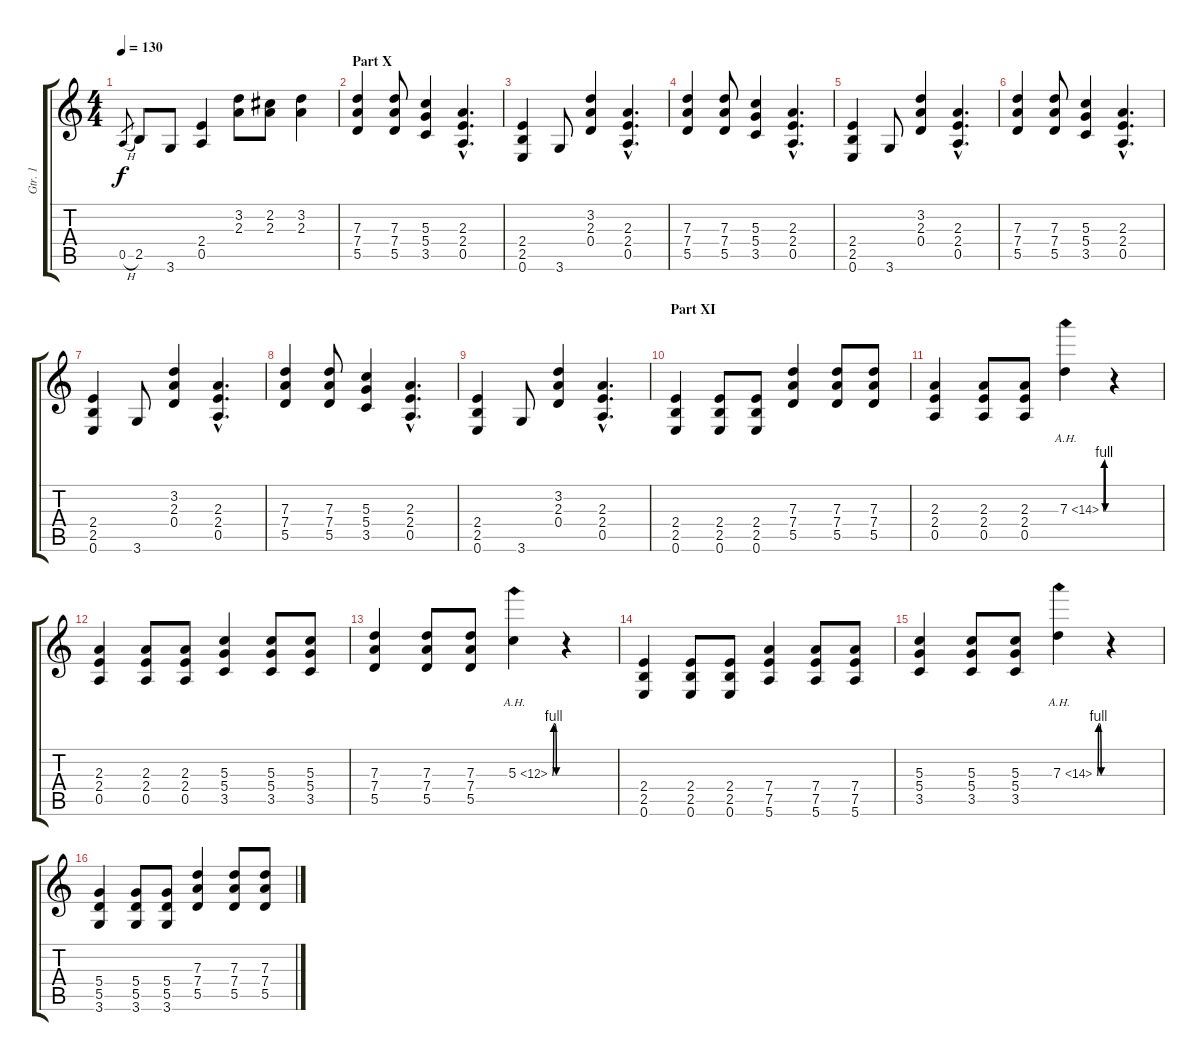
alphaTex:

\track ("Gtr. 1" "Gtr. 1") {instrument overdrivenguitar}
\staff {score tabs}
\tuning (E4 B3 G3 D3 A2 E2) {hide}
\ts (4 4)
\tempo 130
\clef g2
\ks c
0.5{h}.8{gr dy f} 2.5.8 3.6.8 (2.4 0.5).4 (3.2 2.3).8 (2.2 2.3).8 (3.2 2.3).4 |
\section ("" "Part X")
(7.3 7.4 5.5).4 (7.3 7.4 5.5).8 (5.3 5.4 3.5).4 (2.3{hac} 2.4{hac} 0.5{hac}).4{d} |
(2.4 2.5 0.6).4 3.6.8 (3.2 2.3 0.4).4 (2.3{hac} 2.4{hac} 0.5{hac}).4{d} |
(7.3 7.4 5.5).4 (7.3 7.4 5.5).8 (5.3 5.4 3.5).4 (2.3{hac} 2.4{hac} 0.5{hac}).4{d} |
(2.4 2.5 0.6).4 3.6.8 (3.2 2.3 0.4).4 (2.3{hac} 2.4{hac} 0.5{hac}).4{d} |
(7.3 7.4 5.5).4 (7.3 7.4 5.5).8 (5.3 5.4 3.5).4 (2.3{hac} 2.4{hac} 0.5{hac}).4{d} |
(2.4 2.5 0.6).4 3.6.8 (3.2 2.3 0.4).4 (2.3{hac} 2.4{hac} 0.5{hac}).4{d} |
(7.3 7.4 5.5).4 (7.3 7.4 5.5).8 (5.3 5.4 3.5).4 (2.3{hac} 2.4{hac} 0.5{hac}).4{d} |
(2.4 2.5 0.6).4 3.6.8 (3.2 2.3 0.4).4 (2.3{hac} 2.4{hac} 0.5{hac}).4{d} |
\section ("" "Part XI")
(2.4 2.5 0.6).4 (2.4 2.5 0.6).8 (2.4 2.5 0.6).8 (7.3 7.4 5.5).4 (7.3 7.4 5.5).8 (7.3 7.4 5.5).8 |
(2.3 2.4 0.5).4 (2.3 2.4 0.5).8 (2.3 2.4 0.5).8 7.3{be (custom 0 0 15 4 30 4 45 0 60 0) ah 7}.4 r.4 |
(2.3 2.4 0.5).4 (2.3 2.4 0.5).8 (2.3 2.4 0.5).8 (5.3 5.4 3.5).4 (5.3 5.4 3.5).8 (5.3 5.4 3.5).8 |
(7.3 7.4 5.5).4 (7.3 7.4 5.5).8 (7.3 7.4 5.5).8 5.3{be (custom 0 0 15 4 30 4 45 0 60 0) ah 7}.4 r.4 |
(2.4 2.5 0.6).4 (2.4 2.5 0.6).8 (2.4 2.5 0.6).8 (7.4 7.5 5.6).4 (7.4 7.5 5.6).8 (7.4 7.5 5.6).8 |
(5.3 5.4 3.5).4 (5.3 5.4 3.5).8 (5.3 5.4 3.5).8 7.3{be (custom 0 0 15 4 30 4 45 0 60 0) ah 7}.4 r.4 |
(5.4 5.5 3.6).4 (5.4 5.5 3.6).8 (5.4 5.5 3.6).8 (7.3 7.4 5.5).4 (7.3 7.4 5.5).8 (7.3 7.4 5.5).8
